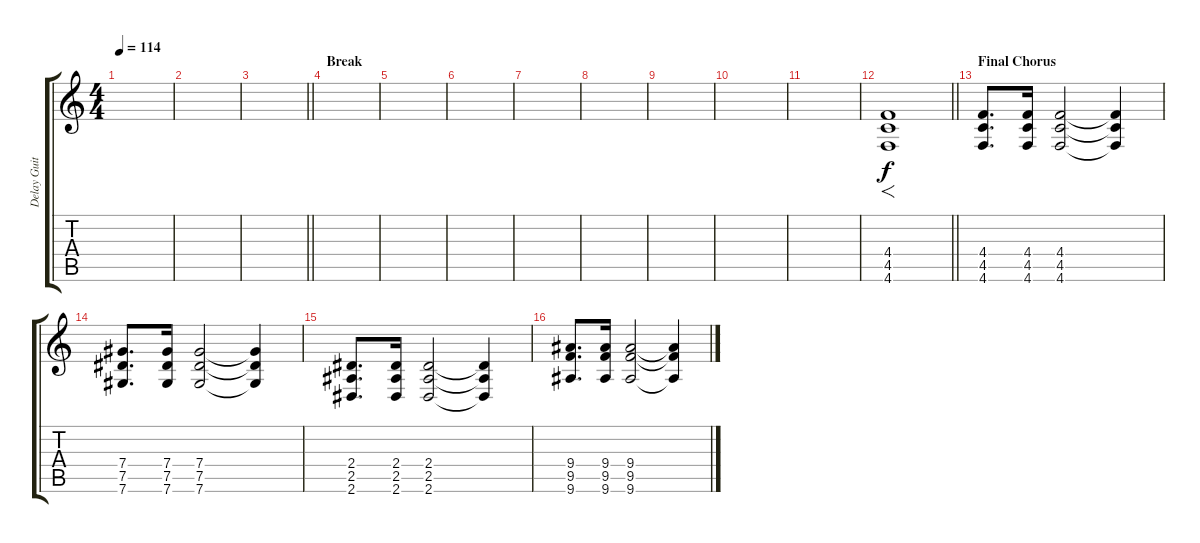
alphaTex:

\track ("Delay Guitar" "Delay Guit") {instrument distortionguitar}
\staff {score tabs}
\tuning (Eb4 Bb3 Gb3 Db3 Ab2 Db2) {hide}
\ts (4 4)
\tempo 114
\clef g2
\ks c
|
|
\barLineRight lightlight
|
\section ("" "Break")
|
|
|
|
|
|
|
|
\barLineRight lightlight
(4.4 4.5 4.6).1{f volume 7} |
\section ("" "Final Chorus")
(4.4 4.5 4.6).8{d} (4.4 4.5 4.6).16 (4.4 4.5 4.6).2 (4.4{t} 4.5{t} 4.6{t}).4 |
(7.4 7.5 7.6).8{d} (7.4 7.5 7.6).16 (7.4 7.5 7.6).2 (7.4{t} 7.5{t} 7.6{t}).4 |
(2.4 2.5 2.6).8{d} (2.4 2.5 2.6).16 (2.4 2.5 2.6).2 (2.4{t} 2.5{t} 2.6{t}).4 |
(9.4 9.5 9.6).8{d} (9.4 9.5 9.6).16 (9.4 9.5 9.6).2 (9.4{t} 9.5{t} 9.6{t}).4
